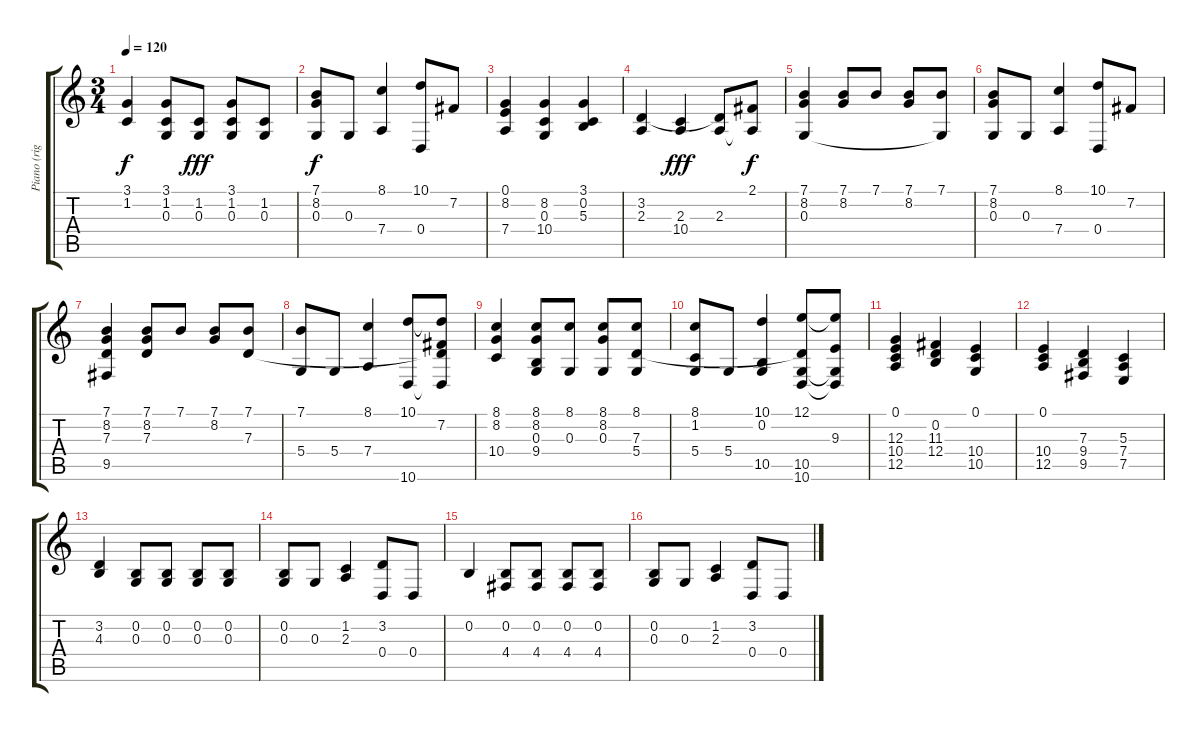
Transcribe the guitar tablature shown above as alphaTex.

\track ("Piano (right hand)" "Piano (rig") {instrument acousticgrandpiano}
\staff {score tabs}
\tuning (E4 B3 G3 D3 A2 E2) {hide}
\ts (3 4)
\tempo 120
\clef g2
\ks c
(3.1 1.2).4{dy f} (3.1 1.2 0.3).8 (1.2 0.3).8{dy fff} (3.1 1.2 0.3).8 (1.2 0.3).8 |
(7.1 8.2 0.3).8{dy f} 0.3.8 (8.1 7.4).4 (10.1 0.4).8 7.2.8 |
(0.1 8.2 7.4).4 (8.2 0.3 10.4).4 (3.1 0.2 5.3).4 |
(3.2 2.3).4 (2.3 10.4).4{dy fff} (3.2{t} 2.3).8 (2.1 2.3{t}).8{dy f} |
(7.1 8.2 0.3).4 (7.1 8.2).8 7.1.8 (7.1 8.2).8 (7.1 0.3{t}).8 |
(7.1 8.2 0.3).8 0.3.8 (8.1 7.4).4 (10.1 0.4).8 7.2.8 |
(7.1 8.2 7.3 9.5).4 (7.1 8.2 7.3).8 7.1.8 (7.1 8.2).8 (7.1 7.3).8 |
(7.1 5.4).8 5.4.8 (8.1 7.4).4 (10.1 10.6).8 (10.1{t} 7.2 7.3{t} 10.6{t}).8 |
(8.1 8.2 10.4).4 (8.1 8.2 0.3 9.4).8 (8.1 0.3).8 (8.1 8.2 0.3).8 (8.1 7.3 5.4).8 |
(8.1 1.2 5.4).8 5.4.8 (10.1 0.2 10.5).4 (12.1 7.3{t} 10.5 10.6).8 (12.1{t} 9.3 10.5{t} 10.6{t}).8 |
(0.1 12.3 10.4 12.5).4 (0.2 11.3 12.4).4 (0.1 10.4 10.5).4 |
(0.1 10.4 12.5).4 (7.3 9.4 9.5).4 (5.3 7.4 7.5).4 |
(3.2 4.3).4{volume 9} (0.2 0.3).8 (0.2 0.3).8 (0.2 0.3).8 (0.2 0.3).8 |
(0.2 0.3).8 0.3.8 (1.2 2.3).4 (3.2 0.4).8 0.4.8 |
0.2.4 (0.2 4.4).8 (0.2 4.4).8 (0.2 4.4).8 (0.2 4.4).8 |
(0.2 0.3).8 0.3.8 (1.2 2.3).4 (3.2 0.4).8 0.4.8
